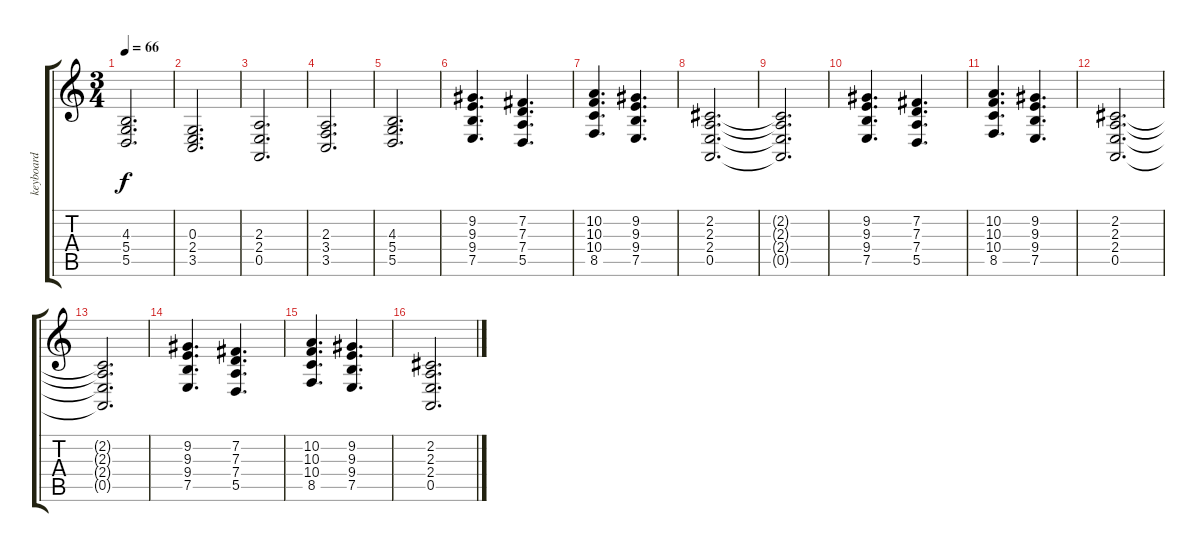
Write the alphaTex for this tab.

\track ("keyboard" "keyboard") {instrument stringensemble1}
\staff {score tabs}
\tuning (E4 B3 G3 D3 A2 E2) {hide}
\ts (3 4)
\tempo 66
\clef g2
\ks c
(4.3 5.4 5.5).2{d dy f} |
(0.3 2.4 3.5).2{d} |
(2.3 2.4 0.5).2{d} |
(2.3 3.4 3.5).2{d} |
(4.3 5.4 5.5).2{d} |
(9.2 9.3 9.4 7.5).4{d volume 15 instrument drawbarorgan} (7.2 7.3 7.4 5.5).4{d} |
(10.2 10.3 10.4 8.5).4{d} (9.2 9.3 9.4 7.5).4{d} |
(2.2 2.3 2.4 0.5).2{d volume 10} |
(2.2{t} 2.3{t} 2.4{t} 0.5{t}).2{d} |
(9.2 9.3 9.4 7.5).4{d volume 15} (7.2 7.3 7.4 5.5).4{d} |
(10.2 10.3 10.4 8.5).4{d} (9.2 9.3 9.4 7.5).4{d} |
(2.2 2.3 2.4 0.5).2{d volume 10} |
(2.2{t} 2.3{t} 2.4{t} 0.5{t}).2{d} |
(9.2 9.3 9.4 7.5).4{d volume 15} (7.2 7.3 7.4 5.5).4{d} |
(10.2 10.3 10.4 8.5).4{d} (9.2 9.3 9.4 7.5).4{d} |
(2.2 2.3 2.4 0.5).2{d volume 10}
